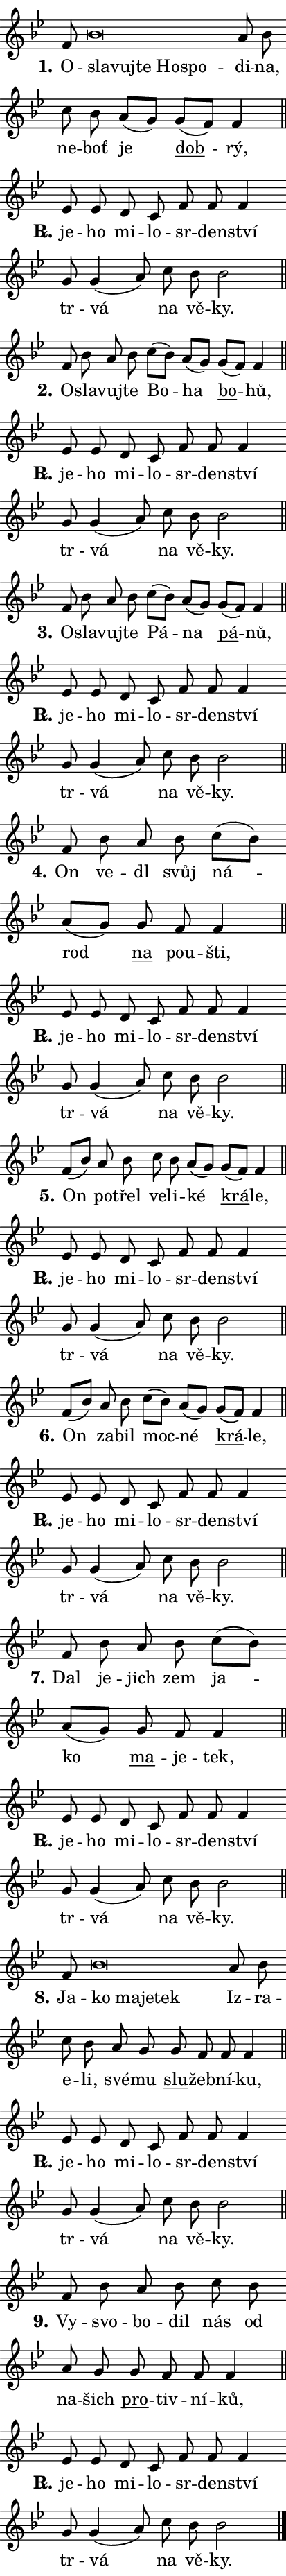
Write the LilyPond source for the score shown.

\version "2.22.1"
\header { tagline = "" }
\paper {
  indent = 0\cm
  top-margin = 0\cm
  right-margin = 0\cm
  bottom-margin = 0\cm
  left-margin = 0\cm
  paper-width = 7\cm
  page-breaking = #ly:one-page-breaking
  system-system-spacing.basic-distance = #11
  score-system-spacing.basic-distance = #11.3
  ragged-last = ##f
}


%% Author: Thomas Morley
%% https://lists.gnu.org/archive/html/lilypond-user/2020-05/msg00002.html
#(define (line-position grob)
"Returns position of @var[grob} in current system:
   @code{'start}, if at first time-step
   @code{'end}, if at last time-step
   @code{'middle} otherwise
"
  (let* ((col (ly:item-get-column grob))
         (ln (ly:grob-object col 'left-neighbor))
         (rn (ly:grob-object col 'right-neighbor))
         (col-to-check-left (if (ly:grob? ln) ln col))
         (col-to-check-right (if (ly:grob? rn) rn col))
         (break-dir-left
           (and
             (ly:grob-property col-to-check-left 'non-musical #f)
             (ly:item-break-dir col-to-check-left)))
         (break-dir-right
           (and
             (ly:grob-property col-to-check-right 'non-musical #f)
             (ly:item-break-dir col-to-check-right))))
        (cond ((eqv? 1 break-dir-left) 'start)
              ((eqv? -1 break-dir-right) 'end)
              (else 'middle))))

#(define (tranparent-at-line-position vctor)
  (lambda (grob)
  "Relying on @code{line-position} select the relevant enry from @var{vctor}.
Used to determine transparency,"
    (case (line-position grob)
      ((end) (not (vector-ref vctor 0)))
      ((middle) (not (vector-ref vctor 1)))
      ((start) (not (vector-ref vctor 2))))))

noteHeadBreakVisibility =
#(define-music-function (break-visibility)(vector?)
"Makes @code{NoteHead}s transparent relying on @var{break-visibility}"
#{
  \override NoteHead.transparent =
    #(tranparent-at-line-position break-visibility)
#})

#(define delete-ledgers-for-transparent-note-heads
  (lambda (grob)
    "Reads whether a @code{NoteHead} is transparent.
If so this @code{NoteHead} is removed from @code{'note-heads} from
@var{grob}, which is supposed to be @code{LedgerLineSpanner}.
As a result ledgers are not printed for this @code{NoteHead}"
    (let* ((nhds-array (ly:grob-object grob 'note-heads))
           (nhds-list
             (if (ly:grob-array? nhds-array)
                 (ly:grob-array->list nhds-array)
                 '()))
           ;; Relies on the transparent-property being done before
           ;; Staff.LedgerLineSpanner.after-line-breaking is executed.
           ;; This is fragile ...
           (to-keep
             (remove
               (lambda (nhd)
                 (ly:grob-property nhd 'transparent #f))
               nhds-list)))
      ;; TODO find a better method to iterate over grob-arrays, similiar
      ;; to filter/remove etc for lists
      ;; For now rebuilt from scratch
      (set! (ly:grob-object grob 'note-heads)  '())
      (for-each
        (lambda (nhd)
          (ly:pointer-group-interface::add-grob grob 'note-heads nhd))
        to-keep))))

hideNotes = {
  \noteHeadBreakVisibility #begin-of-line-visible
}
unHideNotes = {
  \noteHeadBreakVisibility #all-visible
}

% work-around for resetting accidentals
% https://lilypond.org/doc/v2.23/Documentation/notation/displaying-rhythms#unmetered-music
cadenzaMeasure = {
  \cadenzaOff
  \partial 1024 s1024
  \cadenzaOn
}

#(define-markup-command (accent layout props text) (markup?)
  "Underline accented syllable"
  (interpret-markup layout props
    #{\markup \override #'(offset . 4.3) \underline { #text }#}))

responsum = \markup \concat {
  "R" \hspace #-1.05 \path #0.1 #'((moveto 0 0.07) (lineto 0.9 0.8)) \hspace #0.05 "."
}

\layout {
    \context {
        \Staff
        \remove "Time_signature_engraver"
        \override LedgerLineSpanner.after-line-breaking = #delete-ledgers-for-transparent-note-heads
    }
    \context {
        \Voice {
            \override NoteHead.output-attributes = #'((class . "notehead"))
            \override Hairpin.height = #0.55
        }
    }
    \context {
        \Lyrics {
            \override StanzaNumber.output-attributes = #'((class . "stanzanumber"))
            \override LyricSpace.minimum-distance = #0.9
            \override LyricText.font-name = #"TeX Gyre Schola"
            \override LyricText.font-size = 1
            \override StanzaNumber.font-name = #"TeX Gyre Schola Bold"
            \override StanzaNumber.font-size = 1
        }
    }
}

% magnetic-lyrics.ily
%
%   written by
%     Jean Abou Samra <jean@abou-samra.fr>
%     Werner Lemberg <wl@gnu.org>
%
%   adapted by
%     Jiri Hon <jiri.hon@gmail.com>
%
% Version 2022-Apr-15

% https://www.mail-archive.com/lilypond-user@gnu.org/msg149350.html

#(define (Left_hyphen_pointer_engraver context)
   "Collect syllable-hyphen-syllable occurrences in lyrics and store
them in properties.  This engraver only looks to the left.  For
example, if the lyrics input is @code{foo -- bar}, it does the
following.

@itemize @bullet
@item
Set the @code{text} property of the @code{LyricHyphen} grob between
@q{foo} and @q{bar} to @code{foo}.

@item
Set the @code{left-hyphen} property of the @code{LyricText} grob with
text @q{foo} to the @code{LyricHyphen} grob between @q{foo} and
@q{bar}.
@end itemize

Use this auxiliary engraver in combination with the
@code{lyric-@/text::@/apply-@/magnetic-@/offset!} hook."
   (let ((hyphen #f)
         (text #f))
     (make-engraver
      (acknowledgers
       ((lyric-syllable-interface engraver grob source-engraver)
        (set! text grob)))
      (end-acknowledgers
       ((lyric-hyphen-interface engraver grob source-engraver)
        ;(when (not (grob::has-interface grob 'lyric-space-interface))
          (set! hyphen grob)));)
      ((stop-translation-timestep engraver)
       (when (and text hyphen)
         (ly:grob-set-object! text 'left-hyphen hyphen))
       (set! text #f)
       (set! hyphen #f)))))

#(define (lyric-text::apply-magnetic-offset! grob)
   "If the space between two syllables is less than the value in
property @code{LyricText@/.details@/.squash-threshold}, move the right
syllable to the left so that it gets concatenated with the left
syllable.

Use this function as a hook for
@code{LyricText@/.after-@/line-@/breaking} if the
@code{Left_@/hyphen_@/pointer_@/engraver} is active."
   (let ((hyphen (ly:grob-object grob 'left-hyphen #f)))
     (when hyphen
       (let ((left-text (ly:spanner-bound hyphen LEFT)))
         (when (grob::has-interface left-text 'lyric-syllable-interface)
           (let* ((common (ly:grob-common-refpoint grob left-text X))
                  (this-x-ext (ly:grob-extent grob common X))
                  (left-x-ext
                   (begin
                     ;; Trigger magnetism for left-text.
                     (ly:grob-property left-text 'after-line-breaking)
                     (ly:grob-extent left-text common X)))
                  ;; `delta` is the gap width between two syllables.
                  (delta (- (interval-start this-x-ext)
                            (interval-end left-x-ext)))
                  (details (ly:grob-property grob 'details))
                  (threshold (assoc-get 'squash-threshold details 0.2)))
             (when (< delta threshold)
               (let* (;; We have to manipulate the input text so that
                      ;; ligatures crossing syllable boundaries are not
                      ;; disabled.  For languages based on the Latin
                      ;; script this is essentially a beautification.
                      ;; However, for non-Western scripts it can be a
                      ;; necessity.
                      (lt (ly:grob-property left-text 'text))
                      (rt (ly:grob-property grob 'text))
                      (is-space (grob::has-interface hyphen 'lyric-space-interface))
                      (space (if is-space " " ""))
                      (space-markup (grob-interpret-markup grob " "))
                      (space-size (interval-length (ly:stencil-extent space-markup X)))
                      (extra-delta (if is-space space-size 0))
                      ;; Append new syllable.
                      (ltrt-space (if (and (string? lt) (string? rt))
                                (string-append lt space rt)
                                (make-concat-markup (list lt space rt))))
                      ;; Right-align `ltrt` to the right side.
                      (ltrt-space-markup (grob-interpret-markup
                               grob
                               (make-translate-markup
                                (cons (interval-length this-x-ext) 0)
                                (make-right-align-markup ltrt-space)))))
                 (begin
                   ;; Don't print `left-text`.
                   (ly:grob-set-property! left-text 'stencil #f)
                   ;; Set text and stencil (which holds all collected
                   ;; syllables so far) and shift it to the left.
                   (ly:grob-set-property! grob 'text ltrt-space)
                   (ly:grob-set-property! grob 'stencil ltrt-space-markup)
                   (ly:grob-translate-axis! grob (- (- delta extra-delta)) X))))))))))


#(define (lyric-hyphen::displace-bounds-first grob)
   ;; Make very sure this callback isn't triggered too early.
   (let ((left (ly:spanner-bound grob LEFT))
         (right (ly:spanner-bound grob RIGHT)))
     (ly:grob-property left 'after-line-breaking)
     (ly:grob-property right 'after-line-breaking)
     (ly:lyric-hyphen::print grob)))

squashThreshold = #0.4

\layout {
  \context {
    \Lyrics
    \consists #Left_hyphen_pointer_engraver
    \override LyricText.after-line-breaking =
      #lyric-text::apply-magnetic-offset!
    \override LyricHyphen.stencil = #lyric-hyphen::displace-bounds-first
    \override LyricText.details.squash-threshold = \squashThreshold
    \override LyricHyphen.minimum-distance = 0
    \override LyricHyphen.minimum-length = \squashThreshold
  }
}

squash = \override LyricText.details.squash-threshold = 9999
unSquash = \override LyricText.details.squash-threshold = \squashThreshold

left = \override LyricText.self-alignment-X = #LEFT
unLeft = \revert LyricText.self-alignment-X

starOffset = #(lambda (grob) 
                (let ((x_offset (ly:self-alignment-interface::aligned-on-x-parent grob)))
                  (if (= x_offset 0) 0 (+ x_offset 1.2))))

star = #(define-music-function (syllable)(string?)
"Append star separator at the end of a syllable"
#{
  \once \override LyricText.X-offset = #starOffset
  \lyricmode { \markup {
    #syllable
    \override #'((font-name . "TeX Gyre Schola Bold")) \hspace #0.2 \lower #0.65 \larger "*"
  } }
#})

starAccent = #(define-music-function (syllable)(string?)
"Append star separator at the end of a syllable and make accent"
#{
  \once \override LyricText.X-offset = #starOffset
  \lyricmode { \markup {
    \accent #syllable
    \override #'((font-name . "TeX Gyre Schola Bold")) \hspace #0.2 \lower #0.65 \larger "*"
  } }
#})

breath = #(define-music-function (syllable)(string?)
"Append breathing indicator at the end of a syllable"
#{
  \lyricmode { \markup { #syllable "+" } }
#})

optionalBreath = #(define-music-function (syllable)(string?)
"Append optional breathing indicator at the end of a syllable"
#{
  \lyricmode { \markup { #syllable "(+)" } }
#})


\score {
    <<
        \new Voice = "melody" { \cadenzaOn \key bes \major \relative { f'8 bes\breve*1/16 \hideNotes \breve*1/16 \bar "" \breve*1/16 \bar "" \breve*1/16 \breve*1/16 \bar "" \unHideNotes a8 bes \bar "" c bes \bar "" a[( g)] \bar "" \bar "" g[( f)] f4 \cadenzaMeasure \bar "||" \break } }
        \new Lyrics \lyricsto "melody" { \lyricmode { \set stanza = "1."
O -- \left sla -- \squash vuj -- te Ho -- spo -- \unLeft \unSquash di -- na, ne -- boť je \markup \accent dob -- rý, } }
    >>
    \layout {}
}

\score {
    <<
        \new Voice = "melody" { \cadenzaOn \key bes \major \relative { es'8 es d c \bar "" f f f4 \bar "" g8 g4( a8)] \bar "" c bes bes2 \cadenzaMeasure \bar "||" \break } }
        \new Lyrics \lyricsto "melody" { \lyricmode { \set stanza = \responsum
je -- ho mi -- lo -- sr -- den -- ství tr -- vá na vě -- ky. } }
    >>
    \layout {}
}

\score {
    <<
        \new Voice = "melody" { \cadenzaOn \key bes \major \relative { f'8 bes8 a8 bes \bar "" c[( bes)] \bar "" a[( g)] \bar "" \bar "" g[( f)] f4 \cadenzaMeasure \bar "||" \break } }
        \new Lyrics \lyricsto "melody" { \lyricmode { \set stanza = "2."
O -- sla -- vuj -- te Bo -- ha \markup \accent bo -- hů, } }
    >>
    \layout {}
}

\score {
    <<
        \new Voice = "melody" { \cadenzaOn \key bes \major \relative { es'8 es d c \bar "" f f f4 \bar "" g8 g4( a8)] \bar "" c bes bes2 \cadenzaMeasure \bar "||" \break } }
        \new Lyrics \lyricsto "melody" { \lyricmode { \set stanza = \responsum
je -- ho mi -- lo -- sr -- den -- ství tr -- vá na vě -- ky. } }
    >>
    \layout {}
}

\score {
    <<
        \new Voice = "melody" { \cadenzaOn \key bes \major \relative { f'8 bes8 a8 bes \bar "" c[( bes)] \bar "" a[( g)] \bar "" \bar "" g[( f)] f4 \cadenzaMeasure \bar "||" \break } }
        \new Lyrics \lyricsto "melody" { \lyricmode { \set stanza = "3."
O -- sla -- vuj -- te Pá -- na \markup \accent pá -- nů, } }
    >>
    \layout {}
}

\score {
    <<
        \new Voice = "melody" { \cadenzaOn \key bes \major \relative { es'8 es d c \bar "" f f f4 \bar "" g8 g4( a8)] \bar "" c bes bes2 \cadenzaMeasure \bar "||" \break } }
        \new Lyrics \lyricsto "melody" { \lyricmode { \set stanza = \responsum
je -- ho mi -- lo -- sr -- den -- ství tr -- vá na vě -- ky. } }
    >>
    \layout {}
}

\score {
    <<
        \new Voice = "melody" { \cadenzaOn \key bes \major \relative { f'8 bes8 a8 bes \bar "" c[( bes)] \bar "" a[( g)] \bar "" \bar "" g f f4 \cadenzaMeasure \bar "||" \break } }
        \new Lyrics \lyricsto "melody" { \lyricmode { \set stanza = "4."
On ve -- dl svůj ná -- rod \markup \accent na pou -- šti, } }
    >>
    \layout {}
}

\score {
    <<
        \new Voice = "melody" { \cadenzaOn \key bes \major \relative { es'8 es d c \bar "" f f f4 \bar "" g8 g4( a8)] \bar "" c bes bes2 \cadenzaMeasure \bar "||" \break } }
        \new Lyrics \lyricsto "melody" { \lyricmode { \set stanza = \responsum
je -- ho mi -- lo -- sr -- den -- ství tr -- vá na vě -- ky. } }
    >>
    \layout {}
}

\score {
    <<
        \new Voice = "melody" { \cadenzaOn \key bes \major \relative { f'8[( bes8)] a8 bes \bar "" c bes \bar "" a[( g)] \bar "" \bar "" g[( f)] f4 \cadenzaMeasure \bar "||" \break } }
        \new Lyrics \lyricsto "melody" { \lyricmode { \set stanza = "5."
On po -- třel ve -- li -- ké \markup \accent krá -- le, } }
    >>
    \layout {}
}

\score {
    <<
        \new Voice = "melody" { \cadenzaOn \key bes \major \relative { es'8 es d c \bar "" f f f4 \bar "" g8 g4( a8)] \bar "" c bes bes2 \cadenzaMeasure \bar "||" \break } }
        \new Lyrics \lyricsto "melody" { \lyricmode { \set stanza = \responsum
je -- ho mi -- lo -- sr -- den -- ství tr -- vá na vě -- ky. } }
    >>
    \layout {}
}

\score {
    <<
        \new Voice = "melody" { \cadenzaOn \key bes \major \relative { f'8[( bes8)] a8 bes \bar "" c[( bes)] \bar "" a[( g)] \bar "" \bar "" g[( f)] f4 \cadenzaMeasure \bar "||" \break } }
        \new Lyrics \lyricsto "melody" { \lyricmode { \set stanza = "6."
On za -- bil moc -- né \markup \accent krá -- le, } }
    >>
    \layout {}
}

\score {
    <<
        \new Voice = "melody" { \cadenzaOn \key bes \major \relative { es'8 es d c \bar "" f f f4 \bar "" g8 g4( a8)] \bar "" c bes bes2 \cadenzaMeasure \bar "||" \break } }
        \new Lyrics \lyricsto "melody" { \lyricmode { \set stanza = \responsum
je -- ho mi -- lo -- sr -- den -- ství tr -- vá na vě -- ky. } }
    >>
    \layout {}
}

\score {
    <<
        \new Voice = "melody" { \cadenzaOn \key bes \major \relative { f'8 bes8 a8 bes \bar "" c[( bes)] \bar "" a[( g)] \bar "" \bar "" g f f4 \cadenzaMeasure \bar "||" \break } }
        \new Lyrics \lyricsto "melody" { \lyricmode { \set stanza = "7."
Dal je -- jich zem ja -- ko \markup \accent ma -- je -- tek, } }
    >>
    \layout {}
}

\score {
    <<
        \new Voice = "melody" { \cadenzaOn \key bes \major \relative { es'8 es d c \bar "" f f f4 \bar "" g8 g4( a8)] \bar "" c bes bes2 \cadenzaMeasure \bar "||" \break } }
        \new Lyrics \lyricsto "melody" { \lyricmode { \set stanza = \responsum
je -- ho mi -- lo -- sr -- den -- ství tr -- vá na vě -- ky. } }
    >>
    \layout {}
}

\score {
    <<
        \new Voice = "melody" { \cadenzaOn \key bes \major \relative { f'8 bes\breve*1/16 \hideNotes \breve*1/16 \bar "" \breve*1/16 \breve*1/16 \bar "" \unHideNotes a8 bes \bar "" c bes \bar "" a g \bar "" \bar "" g f f f4 \cadenzaMeasure \bar "||" \break } }
        \new Lyrics \lyricsto "melody" { \lyricmode { \set stanza = "8."
Ja -- \left ko \squash ma -- je -- tek \unLeft \unSquash Iz -- ra -- e -- li, své -- mu \markup \accent slu -- žeb -- ní -- ku, } }
    >>
    \layout {}
}

\score {
    <<
        \new Voice = "melody" { \cadenzaOn \key bes \major \relative { es'8 es d c \bar "" f f f4 \bar "" g8 g4( a8)] \bar "" c bes bes2 \cadenzaMeasure \bar "||" \break } }
        \new Lyrics \lyricsto "melody" { \lyricmode { \set stanza = \responsum
je -- ho mi -- lo -- sr -- den -- ství tr -- vá na vě -- ky. } }
    >>
    \layout {}
}

\score {
    <<
        \new Voice = "melody" { \cadenzaOn \key bes \major \relative { f'8 bes8 a8 bes \bar "" c bes \bar "" a g \bar "" \bar "" g f f f4 \cadenzaMeasure \bar "||" \break } }
        \new Lyrics \lyricsto "melody" { \lyricmode { \set stanza = "9."
Vy -- svo -- bo -- dil nás od na -- šich \markup \accent pro -- tiv -- ní -- ků, } }
    >>
    \layout {}
}

\score {
    <<
        \new Voice = "melody" { \cadenzaOn \key bes \major \relative { es'8 es d c \bar "" f f f4 \bar "" g8 g4( a8)] \bar "" c bes bes2 \cadenzaMeasure \bar "||" \break } \bar "|." }
        \new Lyrics \lyricsto "melody" { \lyricmode { \set stanza = \responsum
je -- ho mi -- lo -- sr -- den -- ství tr -- vá na vě -- ky. } }
    >>
    \layout {}
}
